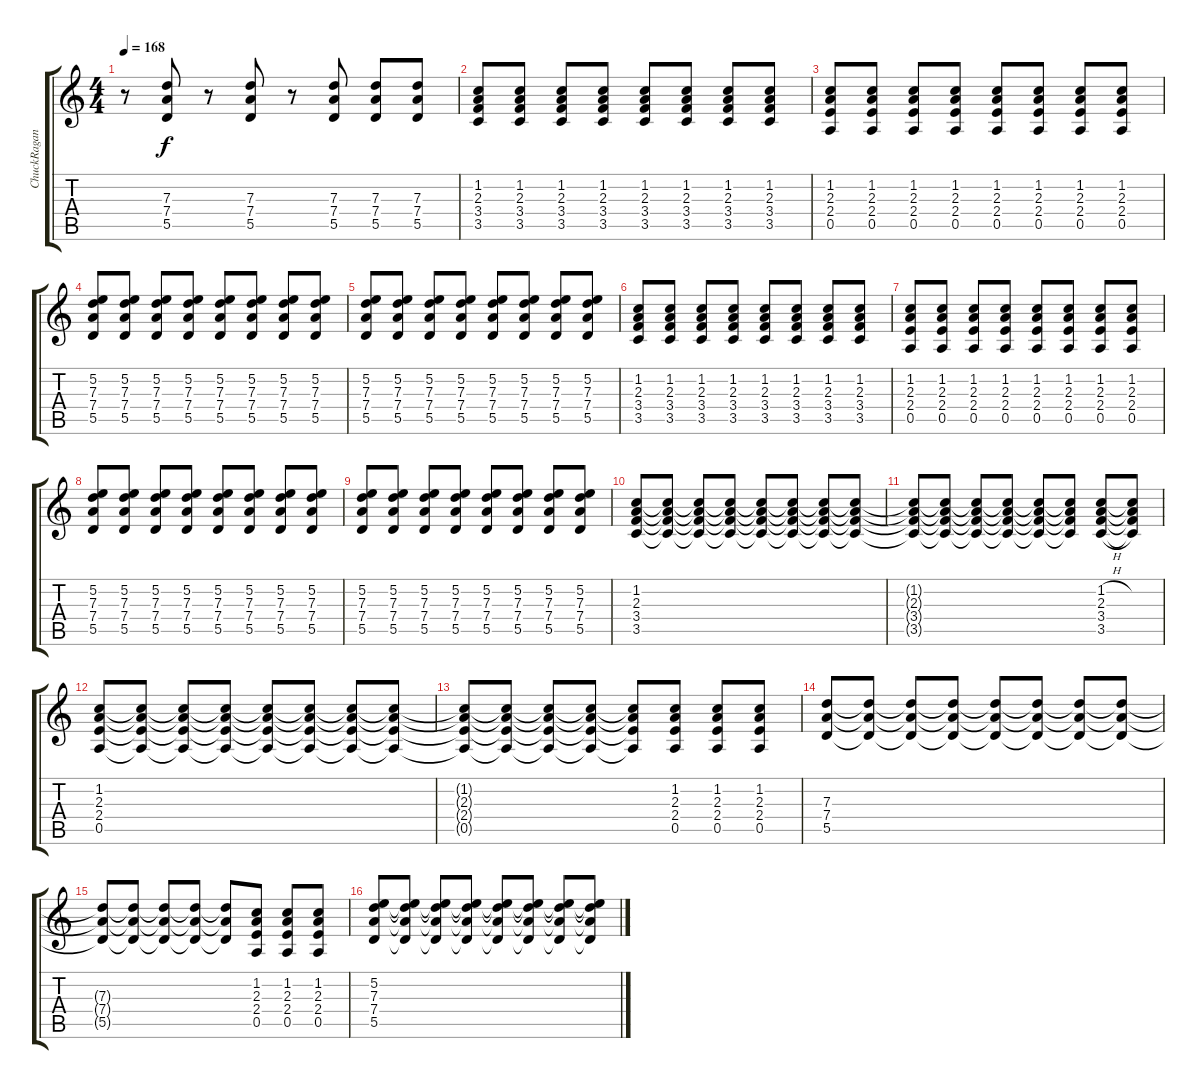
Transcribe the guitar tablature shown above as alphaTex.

\track ("ChuckRagan" "ChuckRagan") {instrument overdrivenguitar}
\staff {score tabs}
\tuning (E4 B3 G3 D3 A2 E2) {hide}
\ts (4 4)
\tempo 168
\clef g2
\ks c
r.8{dy f} (7.3 7.4 5.5).8 r.8 (7.3 7.4 5.5).8 r.8 (7.3 7.4 5.5).8 (7.3 7.4 5.5).8 (7.3 7.4 5.5).8 |
(1.2 2.3 3.4 3.5).8 (1.2 2.3 3.4 3.5).8 (1.2 2.3 3.4 3.5).8 (1.2 2.3 3.4 3.5).8 (1.2 2.3 3.4 3.5).8 (1.2 2.3 3.4 3.5).8 (1.2 2.3 3.4 3.5).8 (1.2 2.3 3.4 3.5).8 |
(1.2 2.3 2.4 0.5).8 (1.2 2.3 2.4 0.5).8 (1.2 2.3 2.4 0.5).8 (1.2 2.3 2.4 0.5).8 (1.2 2.3 2.4 0.5).8 (1.2 2.3 2.4 0.5).8 (1.2 2.3 2.4 0.5).8 (1.2 2.3 2.4 0.5).8 |
(5.2 7.3 7.4 5.5).8 (5.2 7.3 7.4 5.5).8 (5.2 7.3 7.4 5.5).8 (5.2 7.3 7.4 5.5).8 (5.2 7.3 7.4 5.5).8 (5.2 7.3 7.4 5.5).8 (5.2 7.3 7.4 5.5).8 (5.2 7.3 7.4 5.5).8 |
(5.2 7.3 7.4 5.5).8 (5.2 7.3 7.4 5.5).8 (5.2 7.3 7.4 5.5).8 (5.2 7.3 7.4 5.5).8 (5.2 7.3 7.4 5.5).8 (5.2 7.3 7.4 5.5).8 (5.2 7.3 7.4 5.5).8 (5.2 7.3 7.4 5.5).8 |
(1.2 2.3 3.4 3.5).8 (1.2 2.3 3.4 3.5).8 (1.2 2.3 3.4 3.5).8 (1.2 2.3 3.4 3.5).8 (1.2 2.3 3.4 3.5).8 (1.2 2.3 3.4 3.5).8 (1.2 2.3 3.4 3.5).8 (1.2 2.3 3.4 3.5).8 |
(1.2 2.3 2.4 0.5).8 (1.2 2.3 2.4 0.5).8 (1.2 2.3 2.4 0.5).8 (1.2 2.3 2.4 0.5).8 (1.2 2.3 2.4 0.5).8 (1.2 2.3 2.4 0.5).8 (1.2 2.3 2.4 0.5).8 (1.2 2.3 2.4 0.5).8 |
(5.2 7.3 7.4 5.5).8 (5.2 7.3 7.4 5.5).8 (5.2 7.3 7.4 5.5).8 (5.2 7.3 7.4 5.5).8 (5.2 7.3 7.4 5.5).8 (5.2 7.3 7.4 5.5).8 (5.2 7.3 7.4 5.5).8 (5.2 7.3 7.4 5.5).8 |
(5.2 7.3 7.4 5.5).8 (5.2 7.3 7.4 5.5).8 (5.2 7.3 7.4 5.5).8 (5.2 7.3 7.4 5.5).8 (5.2 7.3 7.4 5.5).8 (5.2 7.3 7.4 5.5).8 (5.2 7.3 7.4 5.5).8 (5.2 7.3 7.4 5.5).8 |
(1.2 2.3 3.4 3.5).8 (1.2{t} 2.3{t} 3.4{t} 3.5{t}).8 (1.2{t} 2.3{t} 3.4{t} 3.5{t}).8 (1.2{t} 2.3{t} 3.4{t} 3.5{t}).8 (1.2{t} 2.3{t} 3.4{t} 3.5{t}).8 (1.2{t} 2.3{t} 3.4{t} 3.5{t}).8 (1.2{t} 2.3{t} 3.4{t} 3.5{t}).8 (1.2{t} 2.3{t} 3.4{t} 3.5{t}).8 |
(1.2{t} 2.3{t} 3.4{t} 3.5{t}).8 (1.2{t} 2.3{t} 3.4{t} 3.5{t}).8 (1.2{t} 2.3{t} 3.4{t} 3.5{t}).8 (1.2{t} 2.3{t} 3.4{t} 3.5{t}).8 (1.2{t} 2.3{t} 3.4{t} 3.5{t}).8 (1.2{t} 2.3{t} 3.4{t} 3.5{t}).8 (1.2{h} 2.3{h} 3.4 3.5{h}).8 (1.2{t} 2.3{t} 3.4{t} 3.5{t}).8 |
(1.2 2.3 2.4 0.5).8 (1.2{t} 2.3{t} 2.4{t} 0.5{t}).8 (1.2{t} 2.3{t} 2.4{t} 0.5{t}).8 (1.2{t} 2.3{t} 2.4{t} 0.5{t}).8 (1.2{t} 2.3{t} 2.4{t} 0.5{t}).8 (1.2{t} 2.3{t} 2.4{t} 0.5{t}).8 (1.2{t} 2.3{t} 2.4{t} 0.5{t}).8 (1.2{t} 2.3{t} 2.4{t} 0.5{t}).8 |
(1.2{t} 2.3{t} 2.4{t} 0.5{t}).8 (1.2{t} 2.3{t} 2.4{t} 0.5{t}).8 (1.2{t} 2.3{t} 2.4{t} 0.5{t}).8 (1.2{t} 2.3{t} 2.4{t} 0.5{t}).8 (1.2{t} 2.3{t} 2.4{t} 0.5{t}).8 (1.2 2.3 2.4 0.5).8 (1.2 2.3 2.4 0.5).8 (1.2 2.3 2.4 0.5).8 |
(7.3 7.4 5.5).8 (7.3{t} 7.4{t} 5.5{t}).8 (7.3{t} 7.4{t} 5.5{t}).8 (7.3{t} 7.4{t} 5.5{t}).8 (7.3{t} 7.4{t} 5.5{t}).8 (7.3{t} 7.4{t} 5.5{t}).8 (7.3{t} 7.4{t} 5.5{t}).8 (7.3{t} 7.4{t} 5.5{t}).8 |
(7.3{t} 7.4{t} 5.5{t}).8 (7.3{t} 7.4{t} 5.5{t}).8 (7.3{t} 7.4{t} 5.5{t}).8 (7.3{t} 7.4{t} 5.5{t}).8 (7.3{t} 7.4{t} 5.5{t}).8 (1.2 2.3 2.4 0.5).8 (1.2 2.3 2.4 0.5).8 (1.2 2.3 2.4 0.5).8 |
(5.2 7.3 7.4 5.5).8 (5.2{t} 7.3{t} 7.4{t} 5.5{t}).8 (5.2{t} 7.3{t} 7.4{t} 5.5{t}).8 (5.2{t} 7.3{t} 7.4{t} 5.5{t}).8 (5.2{t} 7.3{t} 7.4{t} 5.5{t}).8 (5.2{t} 7.3{t} 7.4{t} 5.5{t}).8 (5.2{t} 7.3{t} 7.4{t} 5.5{t}).8 (5.2{t} 7.3{t} 7.4{t} 5.5{t}).8
